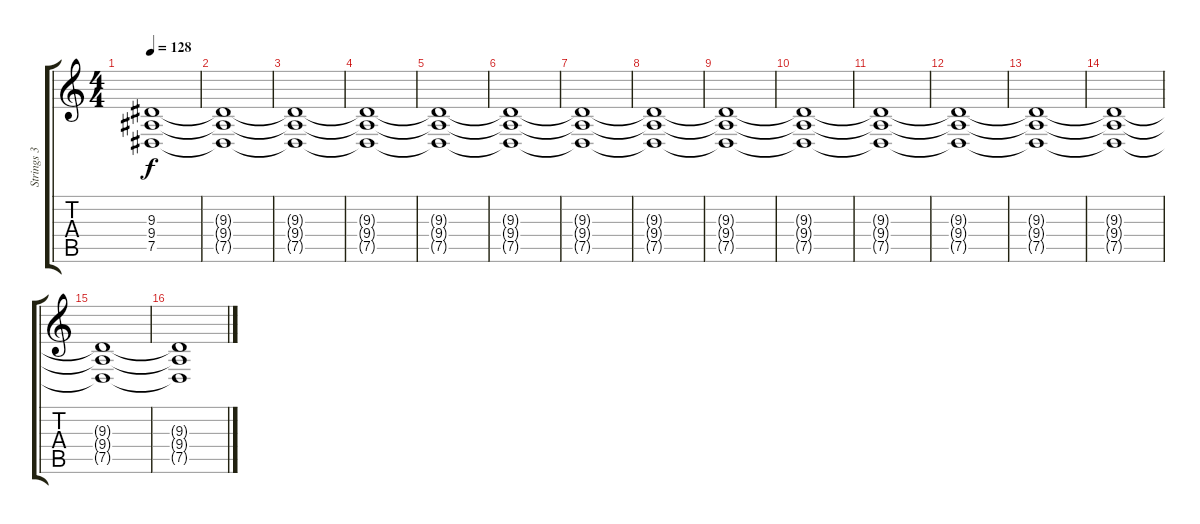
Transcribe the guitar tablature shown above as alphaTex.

\track ("Strings 3" "Strings 3") {instrument stringensemble2}
\staff {score tabs}
\tuning (Eb4 Bb3 Gb3 Db3 Ab2 Eb2) {hide}
\ts (4 4)
\tempo 128
\clef g2
\ks c
(9.3{t} 9.4{t} 7.5{t}).1{dy f} |
(9.3{t} 9.4{t} 7.5{t}).1 |
(9.3{t} 9.4{t} 7.5{t}).1 |
(9.3{t} 9.4{t} 7.5{t}).1 |
(9.3{t} 9.4{t} 7.5{t}).1 |
(9.3{t} 9.4{t} 7.5{t}).1 |
(9.3{t} 9.4{t} 7.5{t}).1 |
(9.3{t} 9.4{t} 7.5{t}).1 |
(9.3{t} 9.4{t} 7.5{t}).1 |
(9.3{t} 9.4{t} 7.5{t}).1 |
(9.3{t} 9.4{t} 7.5{t}).1 |
(9.3{t} 9.4{t} 7.5{t}).1 |
(9.3{t} 9.4{t} 7.5{t}).1 |
(9.3{t} 9.4{t} 7.5{t}).1 |
(9.3{t} 9.4{t} 7.5{t}).1 |
(9.3{t} 9.4{t} 7.5{t}).1
